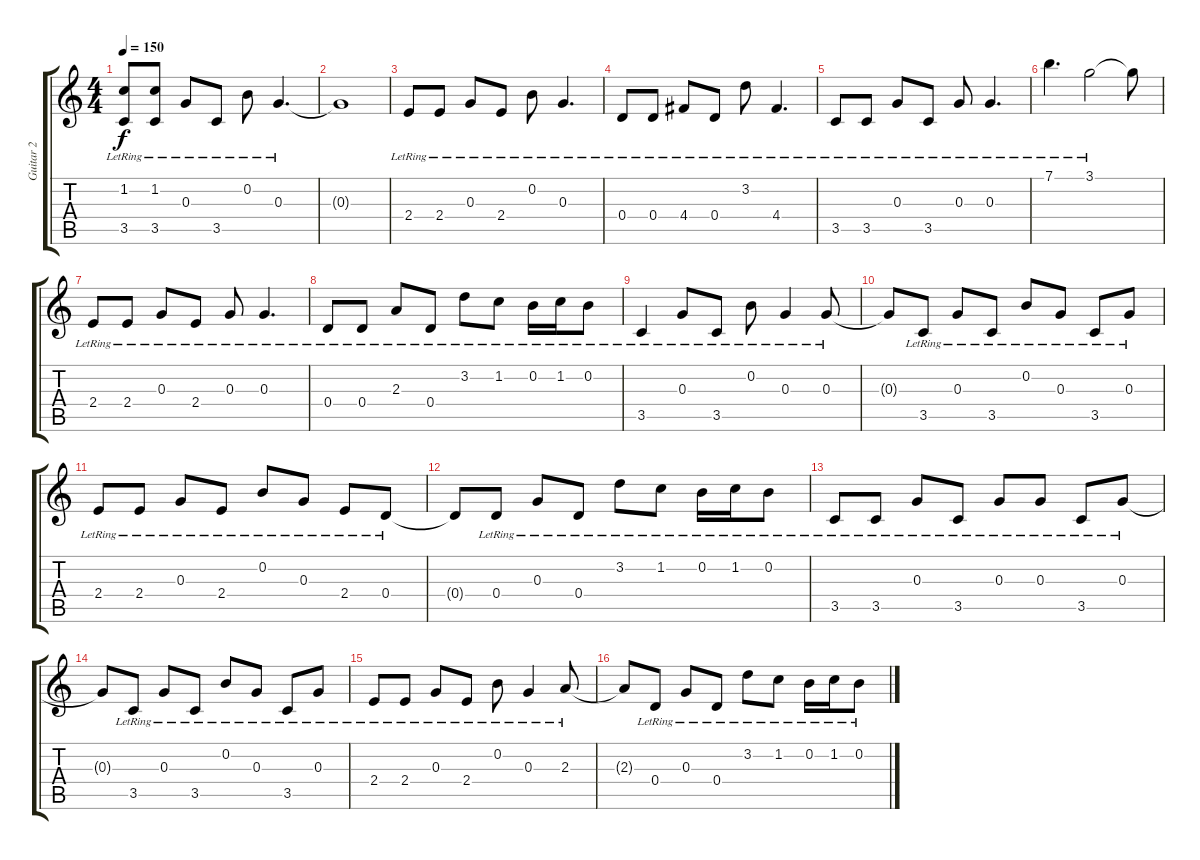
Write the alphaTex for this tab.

\track ("Guitar 2" "Guitar 2") {instrument acousticguitarnylon}
\staff {score tabs}
\tuning (E4 B3 G3 D3 A2 E2) {hide}
\ts (4 4)
\tempo 150
\clef g2
\ks c
(1.2 3.5{lr}).8{dy f} (1.2 3.5{lr}).8 0.3{lr}.8 3.5{lr}.8 0.2{lr}.8 0.3{lr}.4{d} |
0.3{t}.1 |
2.4{lr}.8 2.4{lr}.8 0.3{lr}.8 2.4{lr}.8 0.2{lr}.8 0.3{lr}.4{d} |
0.4{lr}.8 0.4{lr}.8 4.4{lr}.8 0.4{lr}.8 3.2{lr}.8 4.4{lr}.4{d} |
3.5{lr}.8 3.5{lr}.8 0.3{lr}.8 3.5{lr}.8 0.3{lr}.8 0.3{lr}.4{d} |
7.1{lr}.4{d} 3.1{lr}.2 3.1{t}.8 |
2.4{lr}.8 2.4{lr}.8 0.3{lr}.8 2.4{lr}.8 0.3{lr}.8 0.3{lr}.4{d} |
0.4{lr}.8 0.4{lr}.8 2.3{lr}.8 0.4{lr}.8 3.2{lr}.8 1.2{lr}.8 0.2{lr}.16 1.2{lr}.16 0.2{lr}.8 |
3.5{lr}.4 0.3{lr}.8 3.5{lr}.8 0.2{lr}.8 0.3{lr}.4 0.3{lr}.8 |
0.3{t}.8 3.5{lr}.8 0.3{lr}.8 3.5{lr}.8 0.2{lr}.8 0.3{lr}.8 3.5{lr}.8 0.3{lr}.8 |
2.4{lr}.8 2.4{lr}.8 0.3{lr}.8 2.4{lr}.8 0.2{lr}.8 0.3{lr}.8 2.4{lr}.8 0.4{lr}.8 |
0.4{t}.8 0.4{lr}.8 0.3{lr}.8 0.4{lr}.8 3.2{lr}.8 1.2{lr}.8 0.2{lr}.16 1.2{lr}.16 0.2{lr}.8 |
3.5{lr}.8 3.5{lr}.8 0.3{lr}.8 3.5{lr}.8 0.3{lr}.8 0.3{lr}.8 3.5{lr}.8 0.3{lr}.8 |
0.3{t}.8 3.5{lr}.8 0.3{lr}.8 3.5{lr}.8 0.2{lr}.8 0.3{lr}.8 3.5{lr}.8 0.3{lr}.8 |
2.4{lr}.8 2.4{lr}.8 0.3{lr}.8 2.4{lr}.8 0.2{lr}.8 0.3{lr}.4 2.3{lr}.8 |
2.3{t}.8 0.4{lr}.8 0.3{lr}.8 0.4{lr}.8 3.2{lr}.8 1.2{lr}.8 0.2{lr}.16 1.2{lr}.16 0.2{lr}.8
